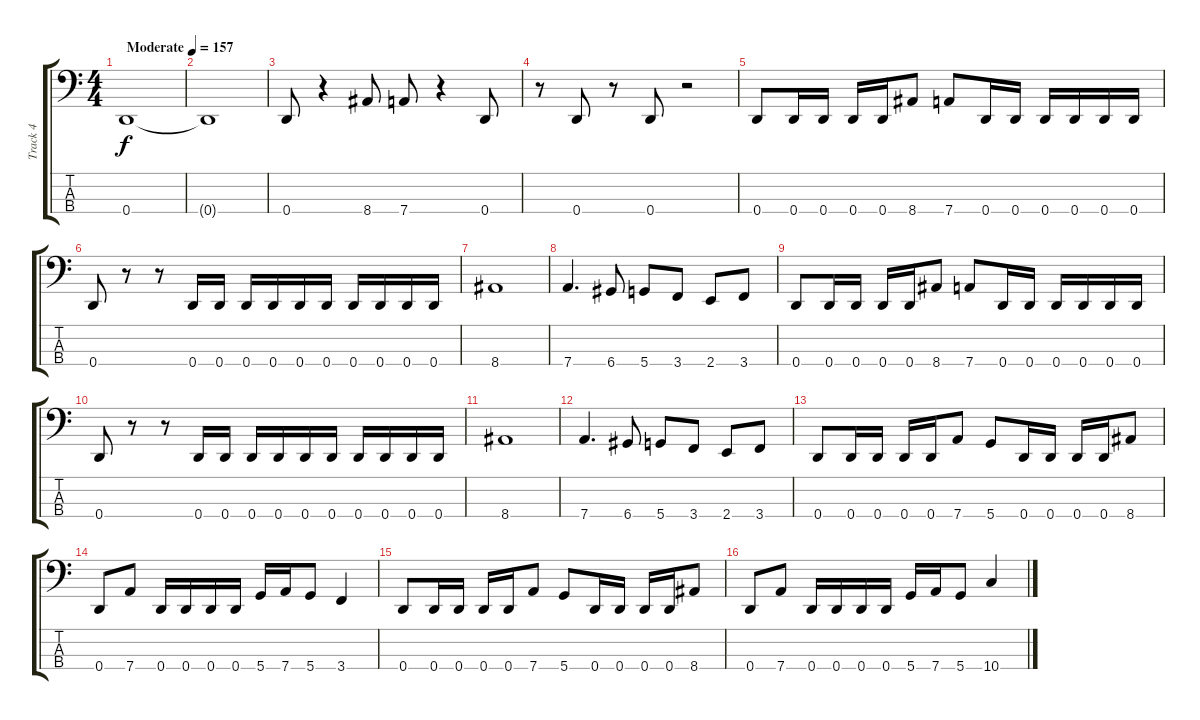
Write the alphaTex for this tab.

\track ("Track 4" "Track 4") {instrument electricbasspick}
\staff {score tabs}
\tuning (G2 D2 A1 D1) {hide}
\ts (4 4)
\tempo (157 "Moderate")
\clef f4
\ks c
0.4.1{dy f instrument electricbasspick} |
0.4{t}.1 |
0.4.8 r.4 8.4.8 7.4.8 r.4 0.4.8 |
r.8 0.4.8 r.8 0.4.8 r.2 |
0.4.8 0.4.16 0.4.16 0.4.16 0.4.16 8.4.8 7.4.8 0.4.16 0.4.16 0.4.16 0.4.16 0.4.16 0.4.16 |
0.4.8 r.8 r.8 0.4.16 0.4.16 0.4.16 0.4.16 0.4.16 0.4.16 0.4.16 0.4.16 0.4.16 0.4.16 |
8.4.1 |
7.4.4{d} 6.4.8 5.4.8 3.4.8 2.4.8 3.4.8 |
0.4.8 0.4.16 0.4.16 0.4.16 0.4.16 8.4.8 7.4.8 0.4.16 0.4.16 0.4.16 0.4.16 0.4.16 0.4.16 |
0.4.8 r.8 r.8 0.4.16 0.4.16 0.4.16 0.4.16 0.4.16 0.4.16 0.4.16 0.4.16 0.4.16 0.4.16 |
8.4.1 |
7.4.4{d} 6.4.8 5.4.8 3.4.8 2.4.8 3.4.8 |
0.4.8 0.4.16 0.4.16 0.4.16 0.4.16 7.4.8 5.4.8 0.4.16 0.4.16 0.4.16 0.4.16 8.4.8 |
0.4.8 7.4.8 0.4.16 0.4.16 0.4.16 0.4.16 5.4.16 7.4.16 5.4.8 3.4.4 |
0.4.8 0.4.16 0.4.16 0.4.16 0.4.16 7.4.8 5.4.8 0.4.16 0.4.16 0.4.16 0.4.16 8.4.8 |
0.4.8 7.4.8 0.4.16 0.4.16 0.4.16 0.4.16 5.4.16 7.4.16 5.4.8 10.4.4
